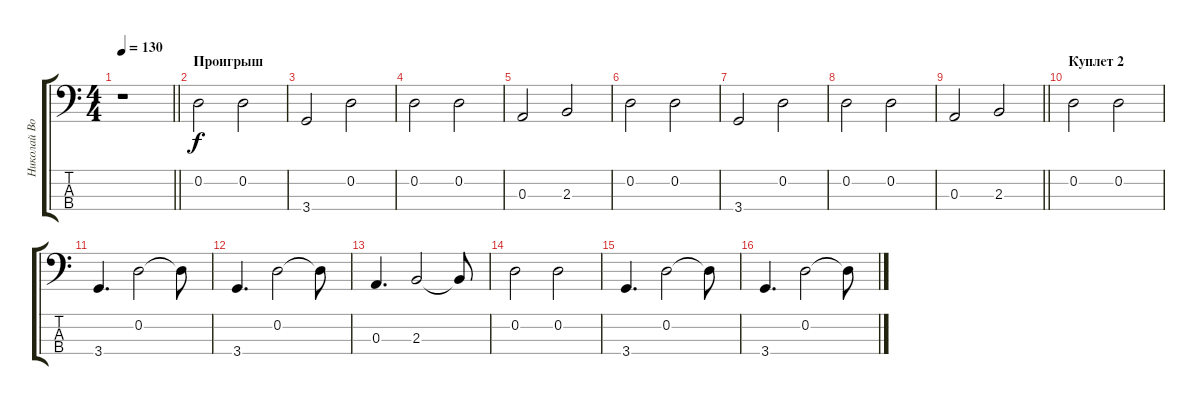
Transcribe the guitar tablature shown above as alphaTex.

\track ("Николай Воронов (бас-гитара)" "Николай Во") {instrument fretlessbass}
\staff {score tabs}
\tuning (G2 D2 A1 E1) {hide}
\ts (4 4)
\tempo 130
\clef f4
\barLineRight lightlight
\ks c
r.1{dy f} |
\section ("" "Проигрыш")
0.2.2 0.2.2 |
3.4.2 0.2.2 |
0.2.2 0.2.2 |
0.3.2 2.3.2 |
0.2.2 0.2.2 |
3.4.2 0.2.2 |
0.2.2 0.2.2 |
\barLineRight lightlight
0.3.2 2.3.2 |
\section ("" "Куплет 2")
0.2.2 0.2.2 |
3.4.4{d} 0.2.2 0.2{t}.8 |
3.4.4{d} 0.2.2 0.2{t}.8 |
0.3.4{d} 2.3.2 2.3{t}.8 |
0.2.2 0.2.2 |
3.4.4{d} 0.2.2 0.2{t}.8 |
3.4.4{d} 0.2.2 0.2{t}.8
